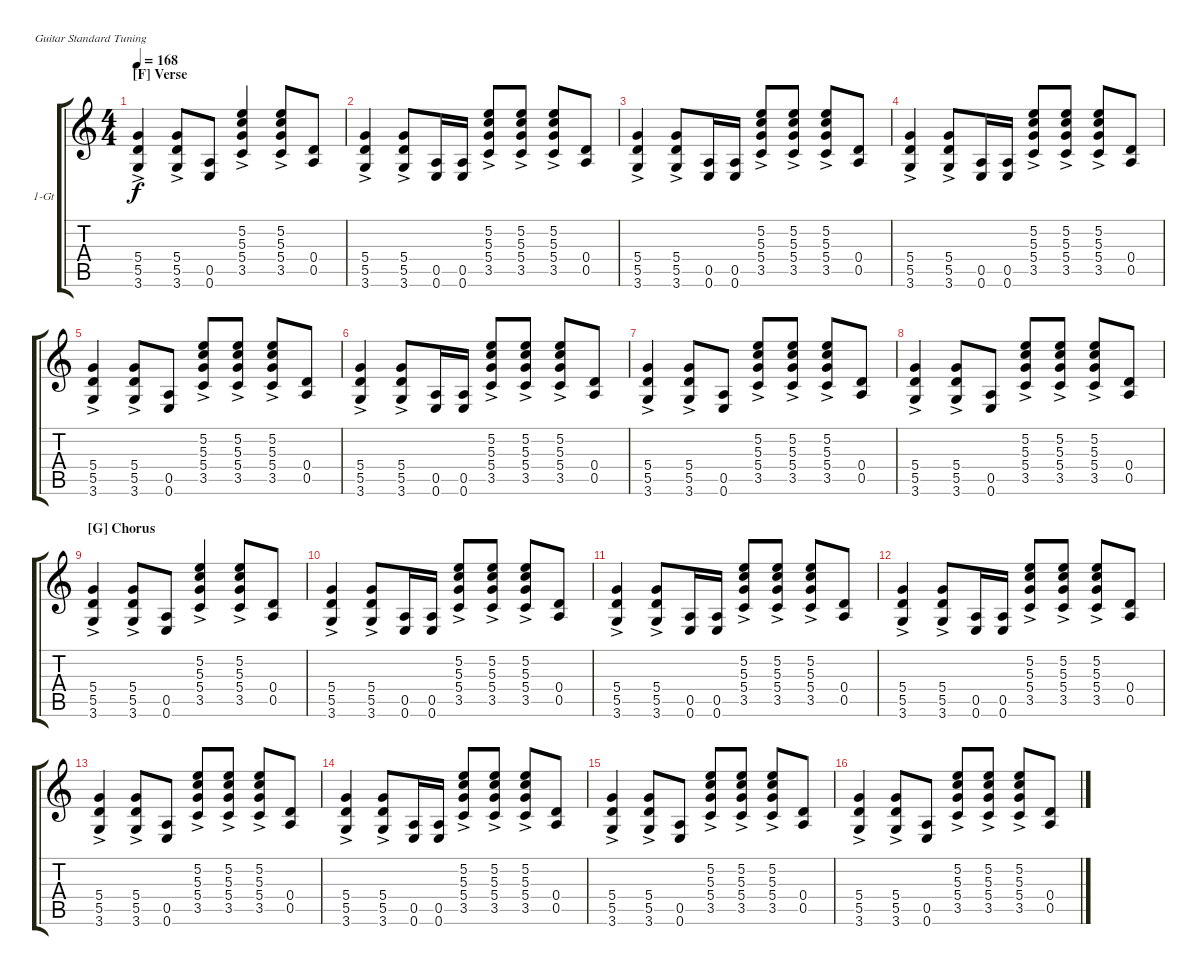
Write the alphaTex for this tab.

\bracketExtendMode groupsimilarinstruments
\firstSystemTrackNameOrientation horizontal
\otherSystemsTrackNameOrientation horizontal
\track ("Guitar" "1-Gt") {instrument distortionguitar}
\staff {score tabs}
\tuning (E4 B3 G3 D3 A2 E2)
\ts (4 4)
\section ("F" "Verse")
\tempo 168
\clef g2
\scale
1.07818
\ks c
(5.4{ac} 5.5{ac} 3.6{ac}).4{dy f} (5.4{ac} 5.5{ac} 3.6{ac}).8 (0.5 0.6).8 (5.2{ac} 5.3{ac} 5.4{ac} 3.5{ac}).4 (5.2{ac} 5.3{ac} 5.4{ac} 3.5{ac}).8 (0.4 0.5).8 |
\scale
0.960908 (5.4{ac} 5.5{ac} 3.6{ac}).4 (5.4{ac} 5.5{ac} 3.6{ac}).8 (0.5 0.6).16 (0.5 0.6).16 (5.2{ac} 5.3{ac} 5.4{ac} 3.5{ac}).8 (5.2{ac} 5.3{ac} 5.4{ac} 3.5{ac}).8 (5.2{ac} 5.3{ac} 5.4{ac} 3.5{ac}).8 (0.4 0.5).8 |
\scale
0.960908 (5.4{ac} 5.5{ac} 3.6{ac}).4 (5.4{ac} 5.5{ac} 3.6{ac}).8 (0.5 0.6).16 (0.5 0.6).16 (5.2{ac} 5.3{ac} 5.4{ac} 3.5{ac}).8 (5.2{ac} 5.3{ac} 5.4{ac} 3.5{ac}).8 (5.2{ac} 5.3{ac} 5.4{ac} 3.5{ac}).8 (0.4 0.5).8 |
\scale
1.07818 (5.4{ac} 5.5{ac} 3.6{ac}).4 (5.4{ac} 5.5{ac} 3.6{ac}).8 (0.5 0.6).16 (0.5 0.6).16 (5.2{ac} 5.3{ac} 5.4{ac} 3.5{ac}).8 (5.2{ac} 5.3{ac} 5.4{ac} 3.5{ac}).8 (5.2{ac} 5.3{ac} 5.4{ac} 3.5{ac}).8 (0.4 0.5).8 |
\scale
0.960908 (5.4{ac} 5.5{ac} 3.6{ac}).4 (5.4{ac} 5.5{ac} 3.6{ac}).8 (0.5 0.6).8 (5.2{ac} 5.3{ac} 5.4{ac} 3.5{ac}).8 (5.2{ac} 5.3{ac} 5.4{ac} 3.5{ac}).8 (5.2{ac} 5.3{ac} 5.4{ac} 3.5{ac}).8 (0.4 0.5).8 |
\scale
0.960908 (5.4{ac} 5.5{ac} 3.6{ac}).4 (5.4{ac} 5.5{ac} 3.6{ac}).8 (0.5 0.6).16 (0.5 0.6).16 (5.2{ac} 5.3{ac} 5.4{ac} 3.5{ac}).8 (5.2{ac} 5.3{ac} 5.4{ac} 3.5{ac}).8 (5.2{ac} 5.3{ac} 5.4{ac} 3.5{ac}).8 (0.4 0.5).8 |
\scale
1.07818 (5.4{ac} 5.5{ac} 3.6{ac}).4 (5.4{ac} 5.5{ac} 3.6{ac}).8 (0.5 0.6).8 (5.2{ac} 5.3{ac} 5.4{ac} 3.5{ac}).8 (5.2{ac} 5.3{ac} 5.4{ac} 3.5{ac}).8 (5.2{ac} 5.3{ac} 5.4{ac} 3.5{ac}).8 (0.4 0.5).8 |
\scale
0.960908 (5.4{ac} 5.5{ac} 3.6{ac}).4 (5.4{ac} 5.5{ac} 3.6{ac}).8 (0.5 0.6).8 (5.2{ac} 5.3{ac} 5.4{ac} 3.5{ac}).8 (5.2{ac} 5.3{ac} 5.4{ac} 3.5{ac}).8 (5.2{ac} 5.3{ac} 5.4{ac} 3.5{ac}).8 (0.4 0.5).8 |
\section ("G" "Chorus")
\scale
0.960908 (5.4{ac} 5.5{ac} 3.6{ac}).4 (5.4{ac} 5.5{ac} 3.6{ac}).8 (0.5 0.6).8 (5.2{ac} 5.3{ac} 5.4{ac} 3.5{ac}).4 (5.2{ac} 5.3{ac} 5.4{ac} 3.5{ac}).8 (0.4 0.5).8 |
\scale
1.07818 (5.4{ac} 5.5{ac} 3.6{ac}).4 (5.4{ac} 5.5{ac} 3.6{ac}).8 (0.5 0.6).16 (0.5 0.6).16 (5.2{ac} 5.3{ac} 5.4{ac} 3.5{ac}).8 (5.2{ac} 5.3{ac} 5.4{ac} 3.5{ac}).8 (5.2{ac} 5.3{ac} 5.4{ac} 3.5{ac}).8 (0.4 0.5).8 |
\scale
0.960908 (5.4{ac} 5.5{ac} 3.6{ac}).4 (5.4{ac} 5.5{ac} 3.6{ac}).8 (0.5 0.6).16 (0.5 0.6).16 (5.2{ac} 5.3{ac} 5.4{ac} 3.5{ac}).8 (5.2{ac} 5.3{ac} 5.4{ac} 3.5{ac}).8 (5.2{ac} 5.3{ac} 5.4{ac} 3.5{ac}).8 (0.4 0.5).8 |
\scale
0.960908 (5.4{ac} 5.5{ac} 3.6{ac}).4 (5.4{ac} 5.5{ac} 3.6{ac}).8 (0.5 0.6).16 (0.5 0.6).16 (5.2{ac} 5.3{ac} 5.4{ac} 3.5{ac}).8 (5.2{ac} 5.3{ac} 5.4{ac} 3.5{ac}).8 (5.2{ac} 5.3{ac} 5.4{ac} 3.5{ac}).8 (0.4 0.5).8 |
\scale
1.07818 (5.4{ac} 5.5{ac} 3.6{ac}).4 (5.4{ac} 5.5{ac} 3.6{ac}).8 (0.5 0.6).8 (5.2{ac} 5.3{ac} 5.4{ac} 3.5{ac}).8 (5.2{ac} 5.3{ac} 5.4{ac} 3.5{ac}).8 (5.2{ac} 5.3{ac} 5.4{ac} 3.5{ac}).8 (0.4 0.5).8 |
\scale
0.960908 (5.4{ac} 5.5{ac} 3.6{ac}).4 (5.4{ac} 5.5{ac} 3.6{ac}).8 (0.5 0.6).16 (0.5 0.6).16 (5.2{ac} 5.3{ac} 5.4{ac} 3.5{ac}).8 (5.2{ac} 5.3{ac} 5.4{ac} 3.5{ac}).8 (5.2{ac} 5.3{ac} 5.4{ac} 3.5{ac}).8 (0.4 0.5).8 |
\scale
0.960908 (5.4{ac} 5.5{ac} 3.6{ac}).4 (5.4{ac} 5.5{ac} 3.6{ac}).8 (0.5 0.6).8 (5.2{ac} 5.3{ac} 5.4{ac} 3.5{ac}).8 (5.2{ac} 5.3{ac} 5.4{ac} 3.5{ac}).8 (5.2{ac} 5.3{ac} 5.4{ac} 3.5{ac}).8 (0.4 0.5).8 |
\scale
1.07818 (5.4{ac} 5.5{ac} 3.6{ac}).4 (5.4{ac} 5.5{ac} 3.6{ac}).8 (0.5 0.6).8 (5.2{ac} 5.3{ac} 5.4{ac} 3.5{ac}).8 (5.2{ac} 5.3{ac} 5.4{ac} 3.5{ac}).8 (5.2{ac} 5.3{ac} 5.4{ac} 3.5{ac}).8 (0.4 0.5).8
